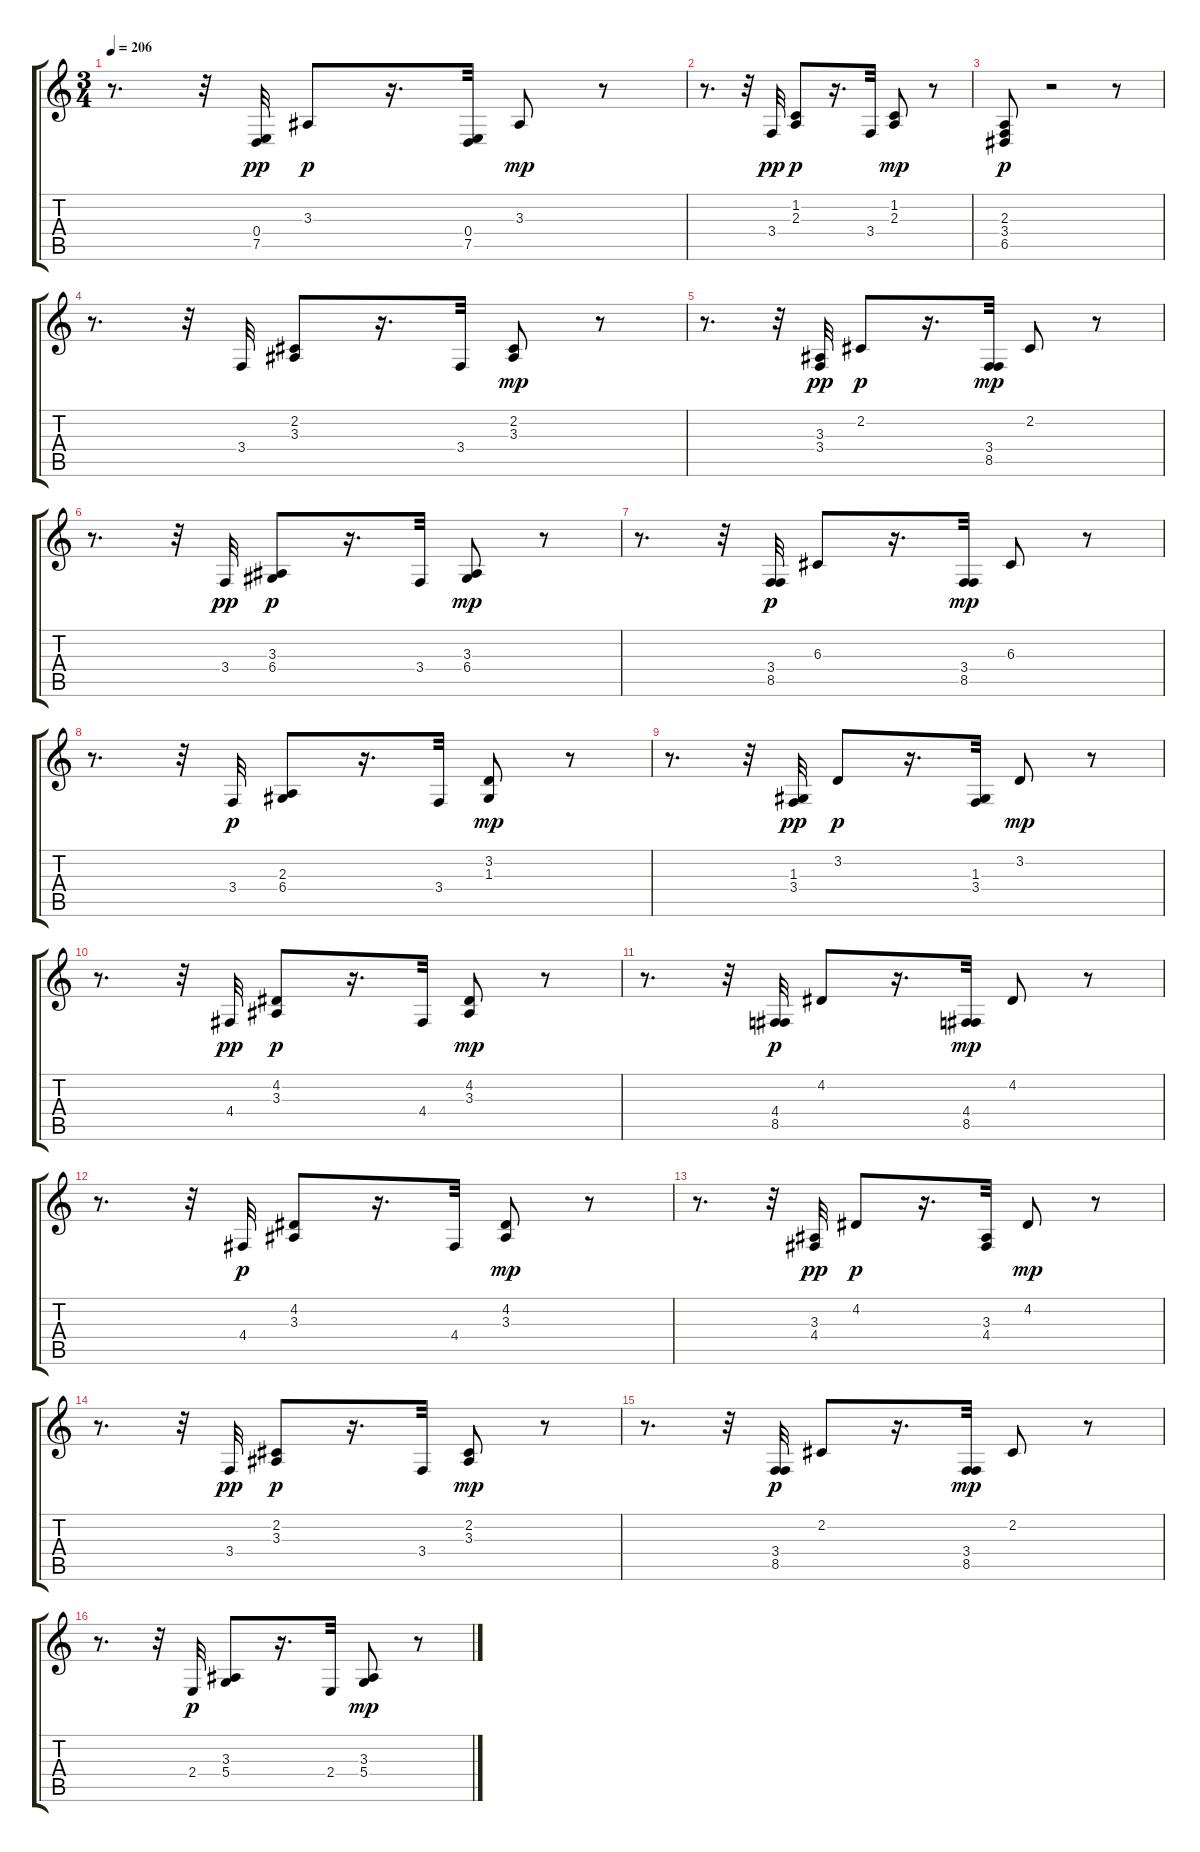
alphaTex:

\track "" {instrument harpsichord}
\staff {score tabs}
\tuning (E4 B3 G3 D3 A2 E2) {hide}
\ts (3 4)
\tempo 206
\clef g2
\ks c
r.8{d dy mp} r.32 (0.4 7.5).32{dy pp} 3.3.8{dy p} r.16{d} (0.4 7.5).32 3.3.8{dy mp} r.8 |
r.8{d} r.32 3.4.32{dy pp} (1.2 2.3).8{dy p} r.16{d} 3.4.32 (1.2 2.3).8{dy mp} r.8 |
(2.3 3.4 6.5).8{dy p} r.2 r.8 |
r.8{d} r.32 3.4.32 (2.2 3.3).8 r.16{d} 3.4.32 (2.2 3.3).8{dy mp} r.8 |
r.8{d} r.32 (3.3 3.4).32{dy pp} 2.2.8{dy p} r.16{d} (3.4 8.5).32{dy mp} 2.2.8 r.8 |
r.8{d} r.32 3.4.32{dy pp} (3.3 6.4).8{dy p} r.16{d} 3.4.32 (3.3 6.4).8{dy mp} r.8 |
r.8{d} r.32 (3.4 8.5).32{dy p} 6.3.8 r.16{d} (3.4 8.5).32{dy mp} 6.3.8 r.8 |
r.8{d} r.32 3.4.32{dy p} (2.3 6.4).8 r.16{d} 3.4.32 (3.2 1.3).8{dy mp} r.8 |
r.8{d} r.32 (1.3 3.4).32{dy pp} 3.2.8{dy p} r.16{d} (1.3 3.4).32 3.2.8{dy mp} r.8 |
r.8{d} r.32 4.4.32{dy pp} (4.2 3.3).8{dy p} r.16{d} 4.4.32 (4.2 3.3).8{dy mp} r.8 |
r.8{d} r.32 (4.4 8.5).32{dy p} 4.2.8 r.16{d} (4.4 8.5).32{dy mp} 4.2.8 r.8 |
r.8{d} r.32 4.4.32{dy p} (4.2 3.3).8 r.16{d} 4.4.32 (4.2 3.3).8{dy mp} r.8 |
r.8{d} r.32 (3.3 4.4).32{dy pp} 4.2.8{dy p} r.16{d} (3.3 4.4).32 4.2.8{dy mp} r.8 |
r.8{d} r.32 3.4.32{dy pp} (2.2 3.3).8{dy p} r.16{d} 3.4.32 (2.2 3.3).8{dy mp} r.8 |
r.8{d} r.32 (3.4 8.5).32{dy p} 2.2.8 r.16{d} (3.4 8.5).32{dy mp} 2.2.8 r.8 |
r.8{d} r.32 2.4.32{dy p} (3.3 5.4).8 r.16{d} 2.4.32 (3.3 5.4).8{dy mp} r.8
